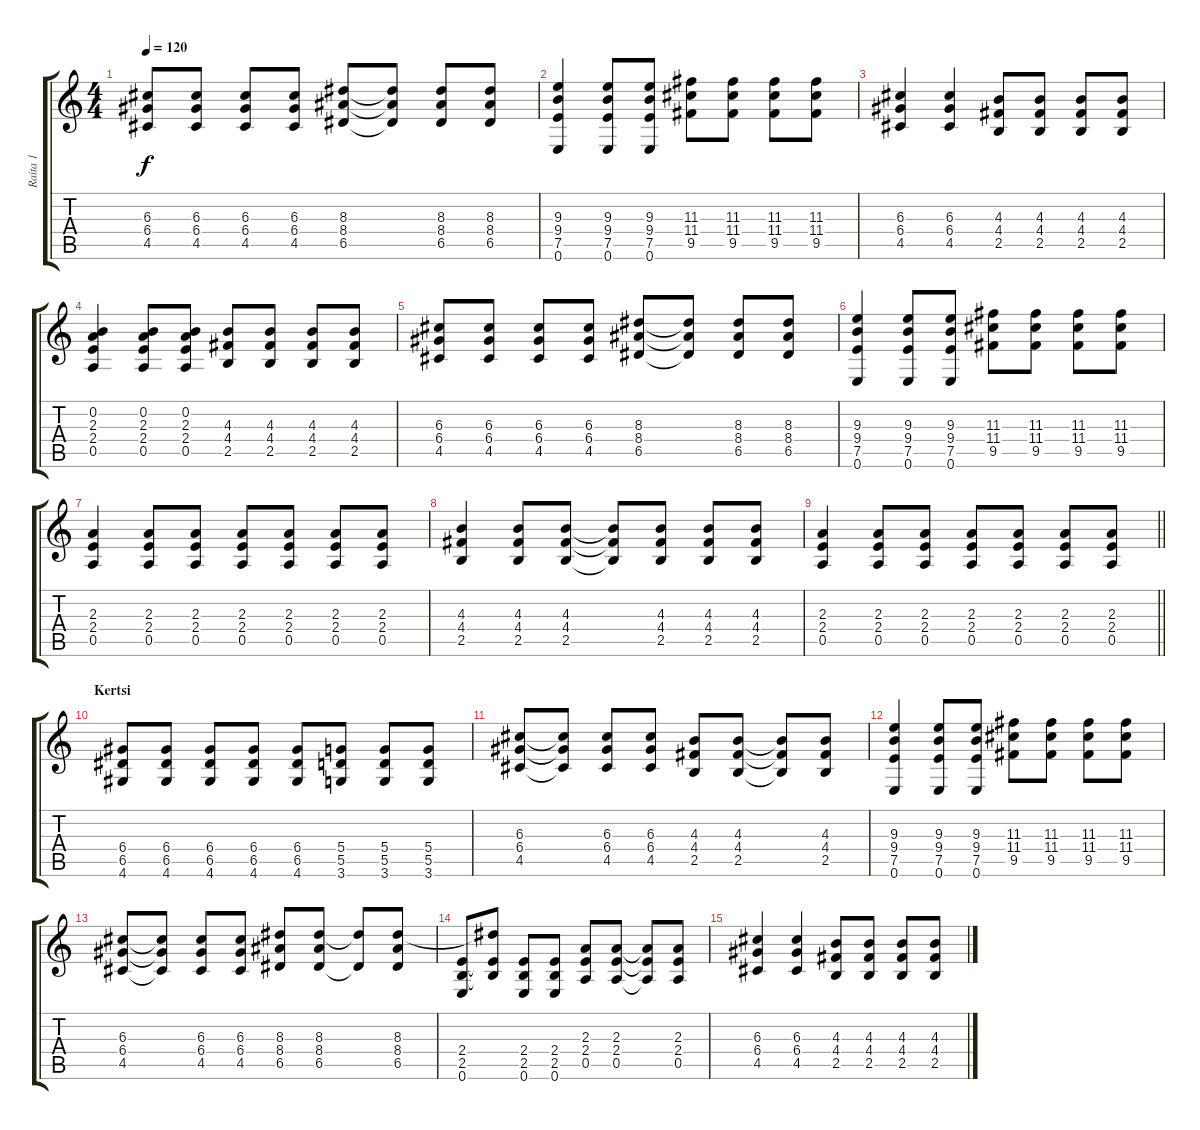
\track ("Raita 1" "Raita 1") {instrument overdrivenguitar}
\staff {score tabs}
\tuning (E4 B3 G3 D3 A2 E2) {hide}
\ts (4 4)
\tempo 120
\clef g2
\ks c
(6.3 6.4 4.5).8{dy f} (6.3 6.4 4.5).8 (6.3 6.4 4.5).8 (6.3 6.4 4.5).8 (8.3 8.4 6.5).8 (8.3{t} 8.4{t} 6.5{t}).8 (8.3 8.4 6.5).8 (8.3 8.4 6.5).8 |
(9.3 9.4 7.5 0.6).4 (9.3 9.4 7.5 0.6).8 (9.3 9.4 7.5 0.6).8 (11.3 11.4 9.5).8 (11.3 11.4 9.5).8 (11.3 11.4 9.5).8 (11.3 11.4 9.5).8 |
(6.3 6.4 4.5).4{instrument electricguitarclean} (6.3 6.4 4.5).4 (4.3 4.4 2.5).8 (4.3 4.4 2.5).8 (4.3 4.4 2.5).8 (4.3 4.4 2.5).8 |
(0.2 2.3 2.4 0.5).4 (0.2 2.3 2.4 0.5).8 (0.2 2.3 2.4 0.5).8 (4.3 4.4 2.5).8 (4.3 4.4 2.5).8 (4.3 4.4 2.5).8 (4.3 4.4 2.5).8 |
(6.3 6.4 4.5).8 (6.3 6.4 4.5).8 (6.3 6.4 4.5).8 (6.3 6.4 4.5).8 (8.3 8.4 6.5).8 (8.3{t} 8.4{t} 6.5{t}).8 (8.3 8.4 6.5).8 (8.3 8.4 6.5).8 |
(9.3 9.4 7.5 0.6).4 (9.3 9.4 7.5 0.6).8 (9.3 9.4 7.5 0.6).8 (11.3 11.4 9.5).8 (11.3 11.4 9.5).8 (11.3 11.4 9.5).8 (11.3 11.4 9.5).8 |
(2.3 2.4 0.5).4 (2.3 2.4 0.5).8 (2.3 2.4 0.5).8 (2.3 2.4 0.5).8 (2.3 2.4 0.5).8 (2.3 2.4 0.5).8 (2.3 2.4 0.5).8 |
(4.3 4.4 2.5).4 (4.3 4.4 2.5).8 (4.3 4.4 2.5).8 (4.3{t} 4.4{t} 2.5{t}).8 (4.3 4.4 2.5).8 (4.3 4.4 2.5).8 (4.3 4.4 2.5).8 |
\barLineRight lightlight
(2.3 2.4 0.5).4 (2.3 2.4 0.5).8 (2.3 2.4 0.5).8 (2.3 2.4 0.5).8 (2.3 2.4 0.5).8 (2.3 2.4 0.5).8 (2.3 2.4 0.5).8 |
\section ("" "Kertsi")
(6.4 6.5 4.6).8 (6.4 6.5 4.6).8 (6.4 6.5 4.6).8 (6.4 6.5 4.6).8 (6.4 6.5 4.6).8 (5.4 5.5 3.6).8 (5.4 5.5 3.6).8 (5.4 5.5 3.6).8 |
(6.3 6.4 4.5).8 (6.3{t} 6.4{t} 4.5{t}).8 (6.3 6.4 4.5).8 (6.3 6.4 4.5).8 (4.3 4.4 2.5).8 (4.3 4.4 2.5).8 (4.3{t} 4.4{t} 2.5{t}).8 (4.3 4.4 2.5).8 |
(9.3 9.4 7.5 0.6).4 (9.3 9.4 7.5 0.6).8 (9.3 9.4 7.5 0.6).8 (11.3 11.4 9.5).8 (11.3 11.4 9.5).8 (11.3 11.4 9.5).8 (11.3 11.4 9.5).8 |
(6.3 6.4 4.5).8 (6.3{t} 6.4{t} 4.5{t}).8 (6.3 6.4 4.5).8 (6.3 6.4 4.5).8 (8.3 8.4 6.5).8 (8.3 8.4 6.5).8 (8.3{t} 6.5{t}).8 (8.3 8.4 6.5).8 |
(2.4 2.5 0.6).8 (8.3{t} 2.4{t} 2.5{t}).8 (2.4 2.5 0.6).8 (2.4 2.5 0.6).8 (2.3 2.4 0.5).8 (2.3 2.4 0.5).8 (2.3{t} 2.4{t} 0.5{t}).8 (2.3 2.4 0.5).8 |
(6.3 6.4 4.5).4{instrument electricguitarclean} (6.3 6.4 4.5).4 (4.3 4.4 2.5).8 (4.3 4.4 2.5).8 (4.3 4.4 2.5).8 (4.3 4.4 2.5).8
